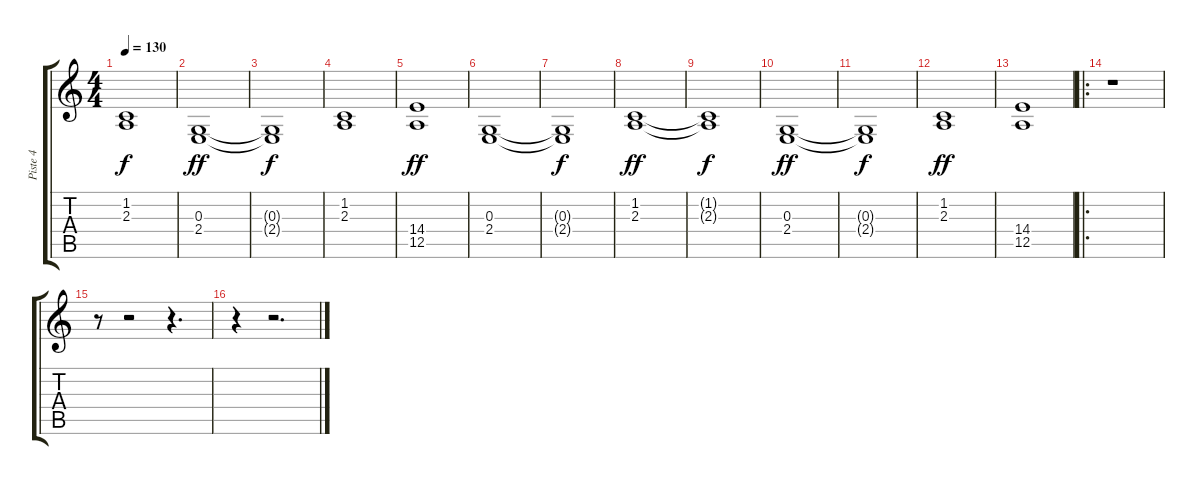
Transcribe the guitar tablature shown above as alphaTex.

\track ("Piste 4" "Piste 4") {instrument stringensemble1}
\staff {score tabs}
\tuning (E4 B3 G3 D3 A2 E2) {hide}
\ts (4 4)
\tempo 130
\clef g2
\ks c
(1.2{t} 2.3{t}).1{dy f} |
(0.3 2.4).1{dy ff} |
(0.3{t} 2.4{t}).1{dy f} |
(1.2 2.3).1 |
(14.4 12.5).1{dy ff} |
(0.3 2.4).1 |
(0.3{t} 2.4{t}).1{dy f} |
(1.2 2.3).1{dy ff} |
(1.2{t} 2.3{t}).1{dy f} |
(0.3 2.4).1{dy ff} |
(0.3{t} 2.4{t}).1{dy f} |
(1.2 2.3).1{dy ff} |
(14.4 12.5).1 |
\ro
r.1 |
r.8 r.2 r.4{d} |
r.4 r.2{d}
